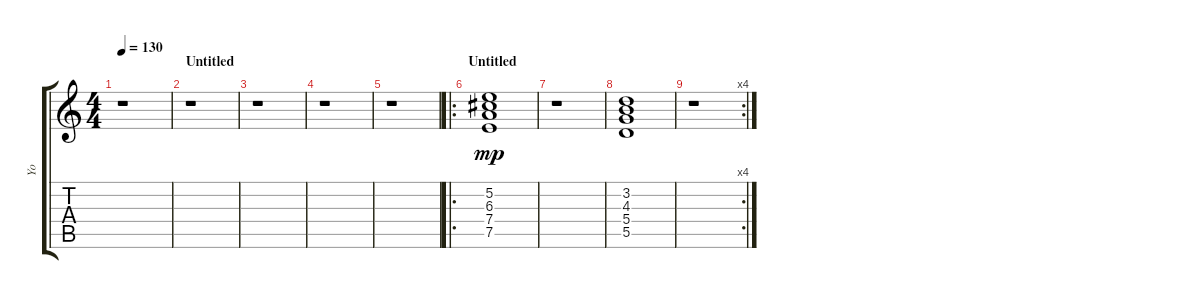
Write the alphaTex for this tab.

\track ("Yo" "Yo") {instrument electricguitarjazz}
\staff {score tabs}
\tuning (E4 B3 G3 D3 A2 E2) {hide}
\ts (4 4)
\tempo 130
\clef g2
\ks c
r.1{dy f} |
\section ("" "Untitled")
r.1 |
r.1 |
r.1 |
r.1 |
\ro
\section ("" "Untitled")
(5.2 6.3 7.4 7.5).1{dy mp} |
r.1 |
(3.2 4.3 5.4 5.5).1 |
\rc 4
r.1
